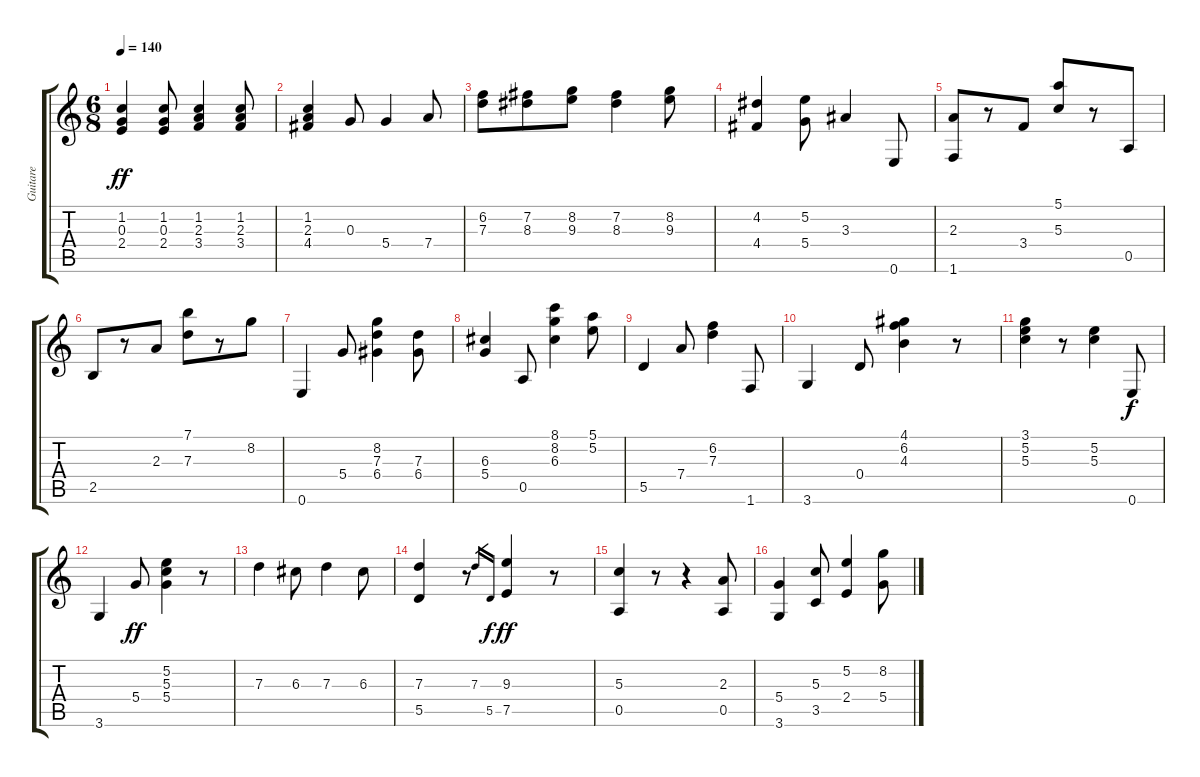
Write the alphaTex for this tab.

\track ("Guitare" "Guitare") {instrument acousticguitarnylon}
\staff {score tabs}
\tuning (E4 B3 G3 D3 A2 E2) {hide}
\ts (6 8)
\tempo 140
\clef g2
\ks c
(1.2 0.3 2.4).4{dy ff} (1.2 0.3 2.4).8 (1.2 2.3 3.4).4 (1.2 2.3 3.4).8 |
(1.2 2.3 4.4).4 0.3.8 5.4.4 7.4.8 |
(6.2 7.3).8 (7.2 8.3).8 (8.2 9.3).8 (7.2 8.3).4 (8.2 9.3).8 |
(4.2 4.4).4 (5.2 5.4).8 3.3.4 0.6.8 |
(2.3 1.6).8 r.8 3.4.8 (5.1 5.3).8 r.8 0.5.8 |
2.5.8 r.8 2.3.8 (7.1 7.3).8 r.8 8.2.8 |
0.6.4 5.4.8 (8.2 7.3 6.4).4 (7.3 6.4).8 |
(6.3 5.4).4 0.5.8 (8.1 8.2 6.3).4 (5.1 5.2).8 |
5.5.4 7.4.8 (6.2 7.3).4 1.6.8 |
3.6.4 0.4.8 (4.1 6.2 4.3).4 r.8 |
(3.1 5.2 5.3).4 r.8 (5.2 5.3).4 0.6.8{dy f} |
3.6.4 5.4.8{dy ff} (5.2 5.3 5.4).4 r.8 |
7.3.4 6.3.8 7.3.4 6.3.8 |
(7.3 5.5).4 r.8 7.3.16{gr} 5.5.16{gr dy f} (9.3 7.5).4{dy ff} r.8 |
(5.3 0.5).4 r.8 r.4 (2.3 0.5).8 |
(5.4 3.6).4 (5.3 3.5).8 (5.2 2.4).4 (8.2 5.4).8
